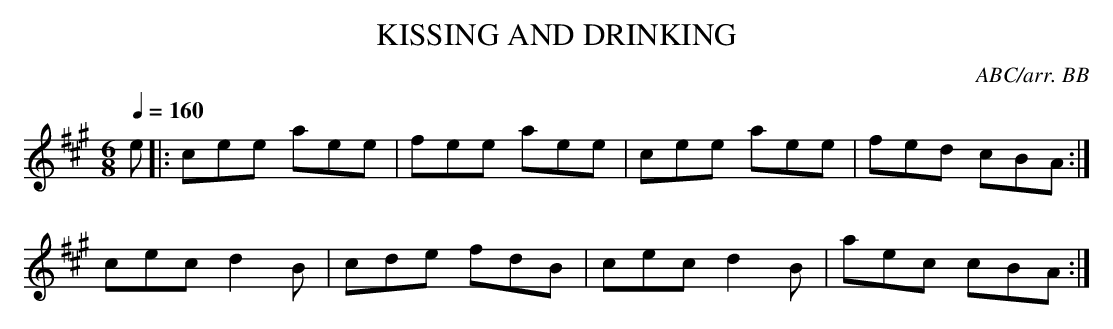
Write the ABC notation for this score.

X:1
T:KISSING AND DRINKING
C:ABC/arr. BB
Y:"very quick"
you can always double the parts!
Q:1/4=160
L:1/8
M:6/8
K:A
e|: cee aee|fee aee|cee aee|fed cBA :|
cec d2B|cde fdB|cec d2B|aec cBA :|
